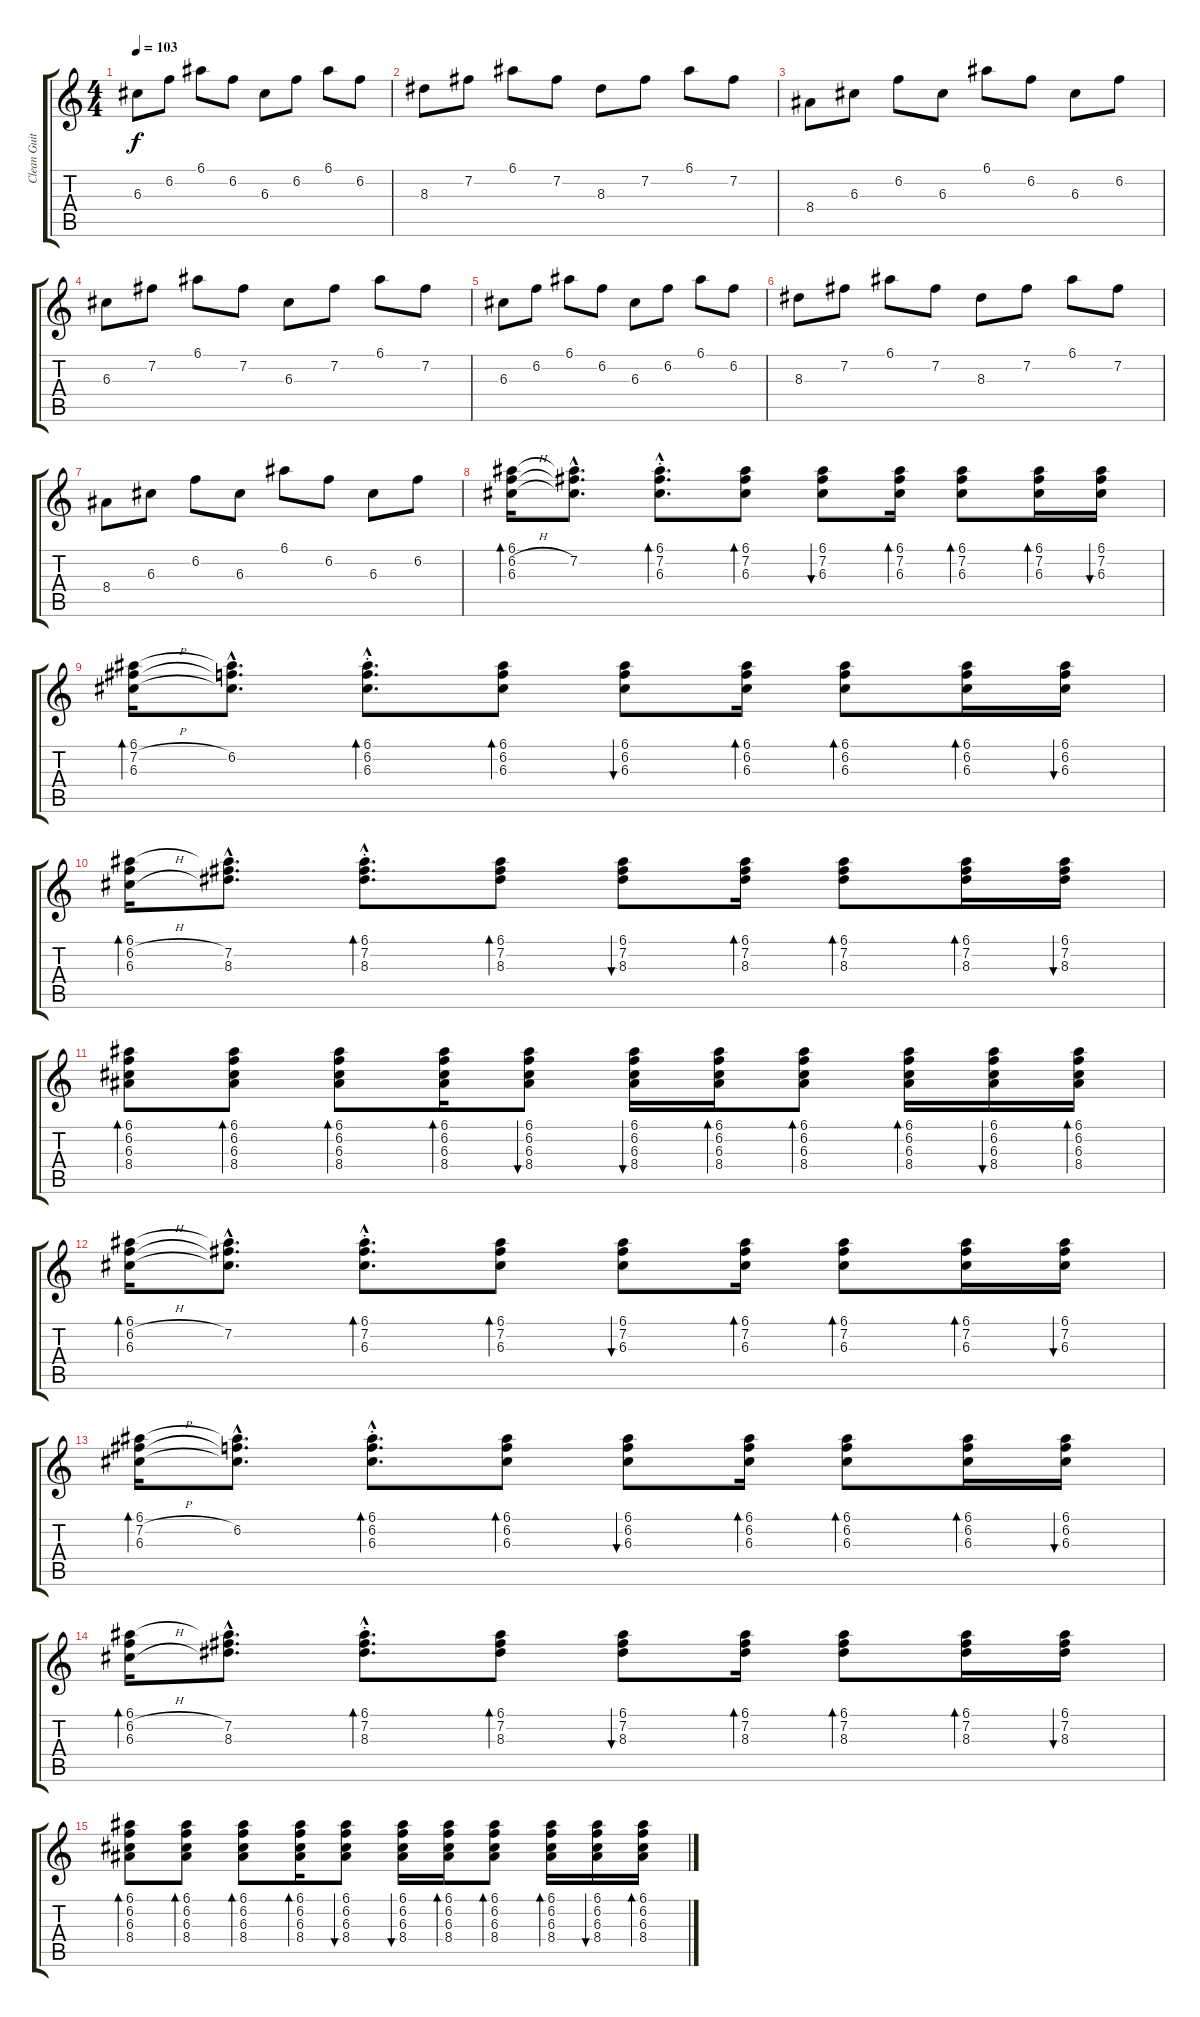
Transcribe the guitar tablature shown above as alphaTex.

\track ("Clean Guitar" "Clean Guit") {instrument electricguitarclean}
\staff {score tabs}
\tuning (E4 B3 G3 D3 A2 E2) {hide}
\ts (4 4)
\tempo 103
\clef g2
\ks c
6.3.8{dy f} 6.2.8 6.1.8 6.2.8 6.3.8 6.2.8 6.1.8 6.2.8 |
8.3.8 7.2.8 6.1.8 7.2.8 8.3.8 7.2.8 6.1.8 7.2.8 |
8.4.8 6.3.8 6.2.8 6.3.8 6.1.8 6.2.8 6.3.8 6.2.8 |
6.3.8 7.2.8 6.1.8 7.2.8 6.3.8 7.2.8 6.1.8 7.2.8 |
6.3.8 6.2.8 6.1.8 6.2.8 6.3.8 6.2.8 6.1.8 6.2.8 |
8.3.8 7.2.8 6.1.8 7.2.8 8.3.8 7.2.8 6.1.8 7.2.8 |
8.4.8 6.3.8 6.2.8 6.3.8 6.1.8 6.2.8 6.3.8 6.2.8 |
(6.1 6.2{h} 6.3).16{bd 60} (6.1{hac t} 7.2{hac} 6.3{hac t}).8{d} (6.1{hac st} 7.2{hac st} 6.3{hac st}).8{d bd 60} (6.1 7.2 6.3).8{bd 60} (6.1 7.2 6.3).8{bu 60} (6.1 7.2 6.3).16{bd 60} (6.1 7.2 6.3).8{bd 60} (6.1 7.2 6.3).16{bd 60} (6.1 7.2 6.3).16{bu 60} |
(6.1 7.2{h} 6.3).16{bd 60} (6.1{hac t} 6.2{hac} 6.3{hac t}).8{d} (6.1{hac st} 6.2{hac st} 6.3{hac st}).8{d bd 60} (6.1 6.2 6.3).8{bd 60} (6.1 6.2 6.3).8{bu 60} (6.1 6.2 6.3).16{bd 60} (6.1 6.2 6.3).8{bd 60} (6.1 6.2 6.3).16{bd 60} (6.1 6.2 6.3).16{bu 60} |
(6.1 6.2{h} 6.3{h}).16{bd 60} (6.1{hac t} 7.2{hac} 8.3{hac}).8{d} (6.1{hac st} 7.2{hac st} 8.3{hac st}).8{d bd 60} (6.1 7.2 8.3).8{bd 60} (6.1 7.2 8.3).8{bu 60} (6.1 7.2 8.3).16{bd 60} (6.1 7.2 8.3).8{bd 60} (6.1 7.2 8.3).16{bd 60} (6.1 7.2 8.3).16{bu 60} |
(6.1 6.2 6.3 8.4).8{bd 60} (6.1 6.2 6.3 8.4).8{bd 60} (6.1 6.2 6.3 8.4).8{bd 60} (6.1 6.2 6.3 8.4).16{bd 60} (6.1 6.2 6.3 8.4).8{bu 60} (6.1 6.2 6.3 8.4).16{bu 60} (6.1 6.2 6.3 8.4).16{bd 60} (6.1 6.2 6.3 8.4).8{bd 60} (6.1 6.2 6.3 8.4).16{bd 60} (6.1 6.2 6.3 8.4).16{bu 60} (6.1 6.2 6.3 8.4).16{bd 60} |
(6.1 6.2{h} 6.3).16{bd 60} (6.1{hac t} 7.2{hac} 6.3{hac t}).8{d} (6.1{hac st} 7.2{hac st} 6.3{hac st}).8{d bd 60} (6.1 7.2 6.3).8{bd 60} (6.1 7.2 6.3).8{bu 60} (6.1 7.2 6.3).16{bd 60} (6.1 7.2 6.3).8{bd 60} (6.1 7.2 6.3).16{bd 60} (6.1 7.2 6.3).16{bu 60} |
(6.1 7.2{h} 6.3).16{bd 60} (6.1{hac t} 6.2{hac} 6.3{hac t}).8{d} (6.1{hac st} 6.2{hac st} 6.3{hac st}).8{d bd 60} (6.1 6.2 6.3).8{bd 60} (6.1 6.2 6.3).8{bu 60} (6.1 6.2 6.3).16{bd 60} (6.1 6.2 6.3).8{bd 60} (6.1 6.2 6.3).16{bd 60} (6.1 6.2 6.3).16{bu 60} |
(6.1 6.2{h} 6.3{h}).16{bd 60} (6.1{hac t} 7.2{hac} 8.3{hac}).8{d} (6.1{hac st} 7.2{hac st} 8.3{hac st}).8{d bd 60} (6.1 7.2 8.3).8{bd 60} (6.1 7.2 8.3).8{bu 60} (6.1 7.2 8.3).16{bd 60} (6.1 7.2 8.3).8{bd 60} (6.1 7.2 8.3).16{bd 60} (6.1 7.2 8.3).16{bu 60} |
(6.1 6.2 6.3 8.4).8{bd 60} (6.1 6.2 6.3 8.4).8{bd 60} (6.1 6.2 6.3 8.4).8{bd 60} (6.1 6.2 6.3 8.4).16{bd 60} (6.1 6.2 6.3 8.4).8{bu 60} (6.1 6.2 6.3 8.4).16{bu 60} (6.1 6.2 6.3 8.4).16{bd 60} (6.1 6.2 6.3 8.4).8{bd 60} (6.1 6.2 6.3 8.4).16{bd 60} (6.1 6.2 6.3 8.4).16{bu 60} (6.1 6.2 6.3 8.4).16{bd 60}
